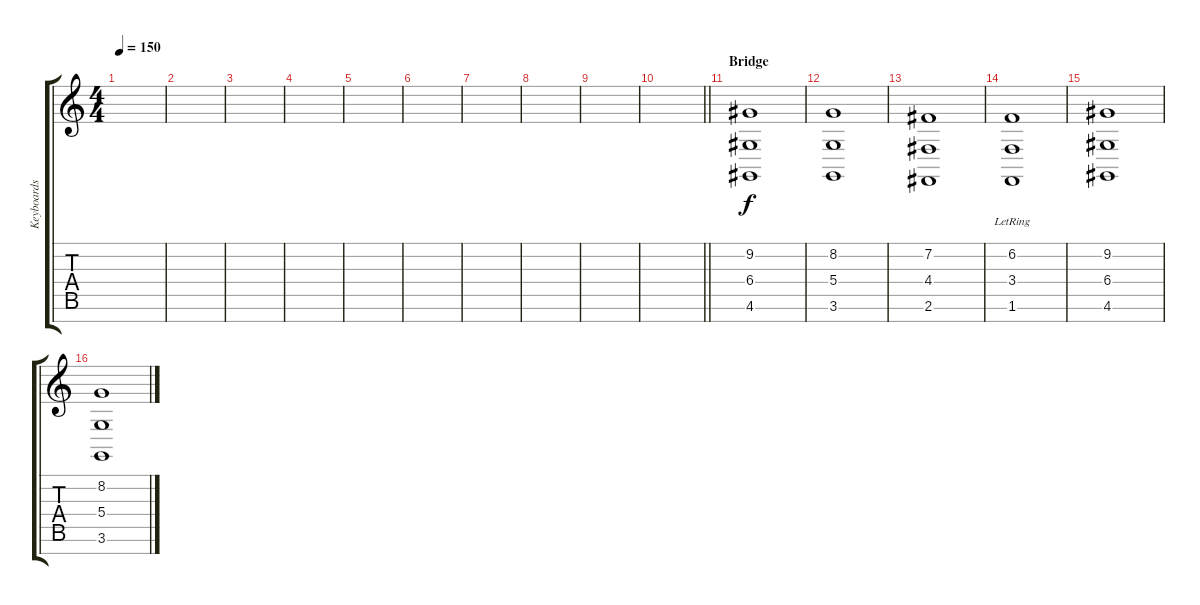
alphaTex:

\track ("Keyboards" "Keyboards") {instrument stringensemble1}
\staff {score tabs}
\tuning (E4 B3 G3 D3 A2 E2 B1) {hide}
\ts (4 4)
\tempo 150
\clef g2
\ks c
|
|
|
|
|
|
|
|
|
\barLineRight lightlight
|
\section ("" "Bridge")
(9.2 6.4 4.6).1 |
(8.2 5.4 3.6).1 |
(7.2 4.4 2.6).1 |
(6.2{lr} 3.4{lr} 1.6{lr}).1 |
(9.2 6.4 4.6).1 |
(8.2 5.4 3.6).1
